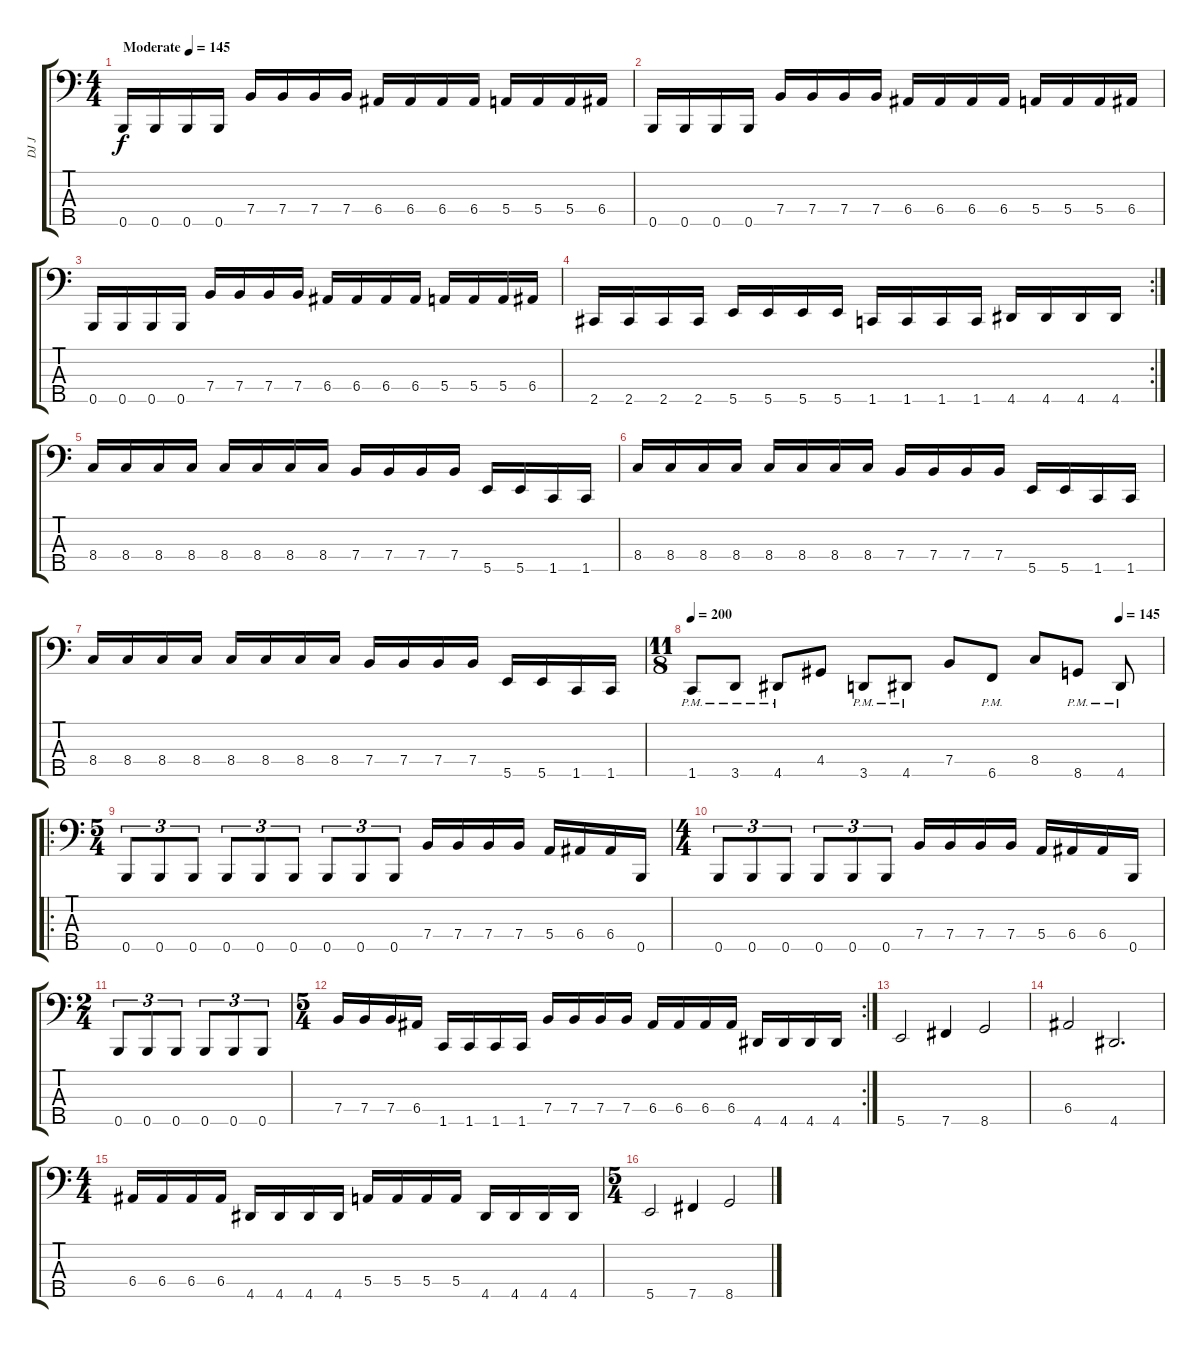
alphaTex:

\track ("DJ J" "DJ J") {instrument electricbassfinger}
\staff {score tabs}
\tuning (G2 D2 A1 E1 B0) {hide}
\ts (4 4)
\tempo (145 "Moderate")
\clef f4
\ks c
0.5.16{dy f instrument electricbassfinger} 0.5.16 0.5.16 0.5.16 7.4.16 7.4.16 7.4.16 7.4.16 6.4.16 6.4.16 6.4.16 6.4.16 5.4.16 5.4.16 5.4.16 6.4.16 |
0.5.16 0.5.16 0.5.16 0.5.16 7.4.16 7.4.16 7.4.16 7.4.16 6.4.16 6.4.16 6.4.16 6.4.16 5.4.16 5.4.16 5.4.16 6.4.16 |
0.5.16 0.5.16 0.5.16 0.5.16 7.4.16 7.4.16 7.4.16 7.4.16 6.4.16 6.4.16 6.4.16 6.4.16 5.4.16 5.4.16 5.4.16 6.4.16 |
\rc 2
2.5.16 2.5.16 2.5.16 2.5.16 5.5.16 5.5.16 5.5.16 5.5.16 1.5.16 1.5.16 1.5.16 1.5.16 4.5.16 4.5.16 4.5.16 4.5.16 |
8.4.16 8.4.16 8.4.16 8.4.16 8.4.16 8.4.16 8.4.16 8.4.16 7.4.16 7.4.16 7.4.16 7.4.16 5.5.16 5.5.16 1.5.16 1.5.16 |
8.4.16 8.4.16 8.4.16 8.4.16 8.4.16 8.4.16 8.4.16 8.4.16 7.4.16 7.4.16 7.4.16 7.4.16 5.5.16 5.5.16 1.5.16 1.5.16 |
8.4.16 8.4.16 8.4.16 8.4.16 8.4.16 8.4.16 8.4.16 8.4.16 7.4.16 7.4.16 7.4.16 7.4.16 5.5.16 5.5.16 1.5.16 1.5.16 |
\ts (11 8)
\tempo 200
\tempo (145 0.9090909090909091)
1.5{pm}.8 3.5{pm}.8 4.5{pm}.8 4.4.8 3.5{pm}.8 4.5{pm}.8 7.4.8 6.5{pm}.8 8.4.8 8.5{pm}.8 4.5{pm}.8 |
\ro
\ts (5 4)
0.5.8{tu (3 2)} 0.5.8{tu (3 2)} 0.5.8{tu (3 2)} 0.5.8{tu (3 2)} 0.5.8{tu (3 2)} 0.5.8{tu (3 2)} 0.5.8{tu (3 2)} 0.5.8{tu (3 2)} 0.5.8{tu (3 2)} 7.4.16 7.4.16 7.4.16 7.4.16 5.4.16 6.4.16 6.4.16 0.5.16 |
\ts (4 4)
0.5.8{tu (3 2)} 0.5.8{tu (3 2)} 0.5.8{tu (3 2)} 0.5.8{tu (3 2)} 0.5.8{tu (3 2)} 0.5.8{tu (3 2)} 7.4.16 7.4.16 7.4.16 7.4.16 5.4.16 6.4.16 6.4.16 0.5.16 |
\ts (2 4)
0.5.8{tu (3 2)} 0.5.8{tu (3 2)} 0.5.8{tu (3 2)} 0.5.8{tu (3 2)} 0.5.8{tu (3 2)} 0.5.8{tu (3 2)} |
\rc 2
\ts (5 4)
7.4.16 7.4.16 7.4.16 6.4.16 1.5.16 1.5.16 1.5.16 1.5.16 7.4.16 7.4.16 7.4.16 7.4.16 6.4.16 6.4.16 6.4.16 6.4.16 4.5.16 4.5.16 4.5.16 4.5.16 |
5.5.2 7.5.4 8.5.2 |
6.4.2 4.5.2{d} |
\ts (4 4)
6.4.16 6.4.16 6.4.16 6.4.16 4.5.16 4.5.16 4.5.16 4.5.16 5.4.16 5.4.16 5.4.16 5.4.16 4.5.16 4.5.16 4.5.16 4.5.16 |
\ts (5 4)
5.5.2 7.5.4 8.5.2
